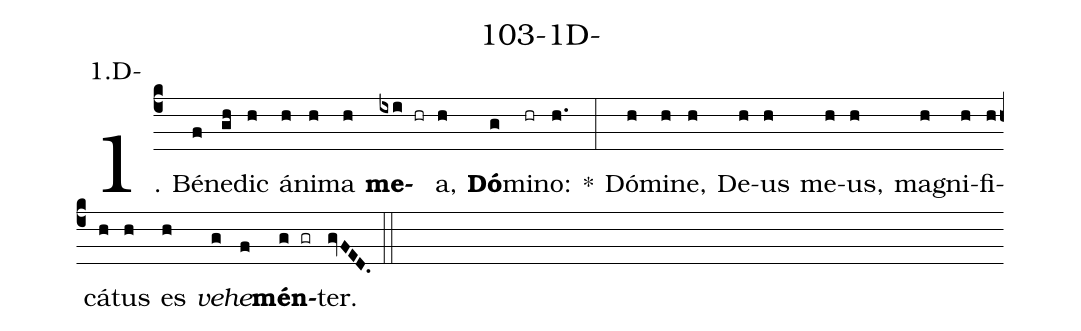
name: 103-1D-;
annotation: 1.D-;
%%
(c4)1. Bé(f)ne(gh)dic(h) á(h)ni(h)ma(h) <b>me</b>(ixi hr)a,(h) <b>Dó</b>(g)mi(hr)no:(h.) *(:) Dó(h)mi(h)ne,(h) De(h)us(h) me(h)us,(h) ma(h)gni(h)fi(h)cá(h)tus(h) es(h) <i>ve</i>(g)<i>he</i>(f)<b>mén</b>(g gr)ter.(gvFED.) (::)
